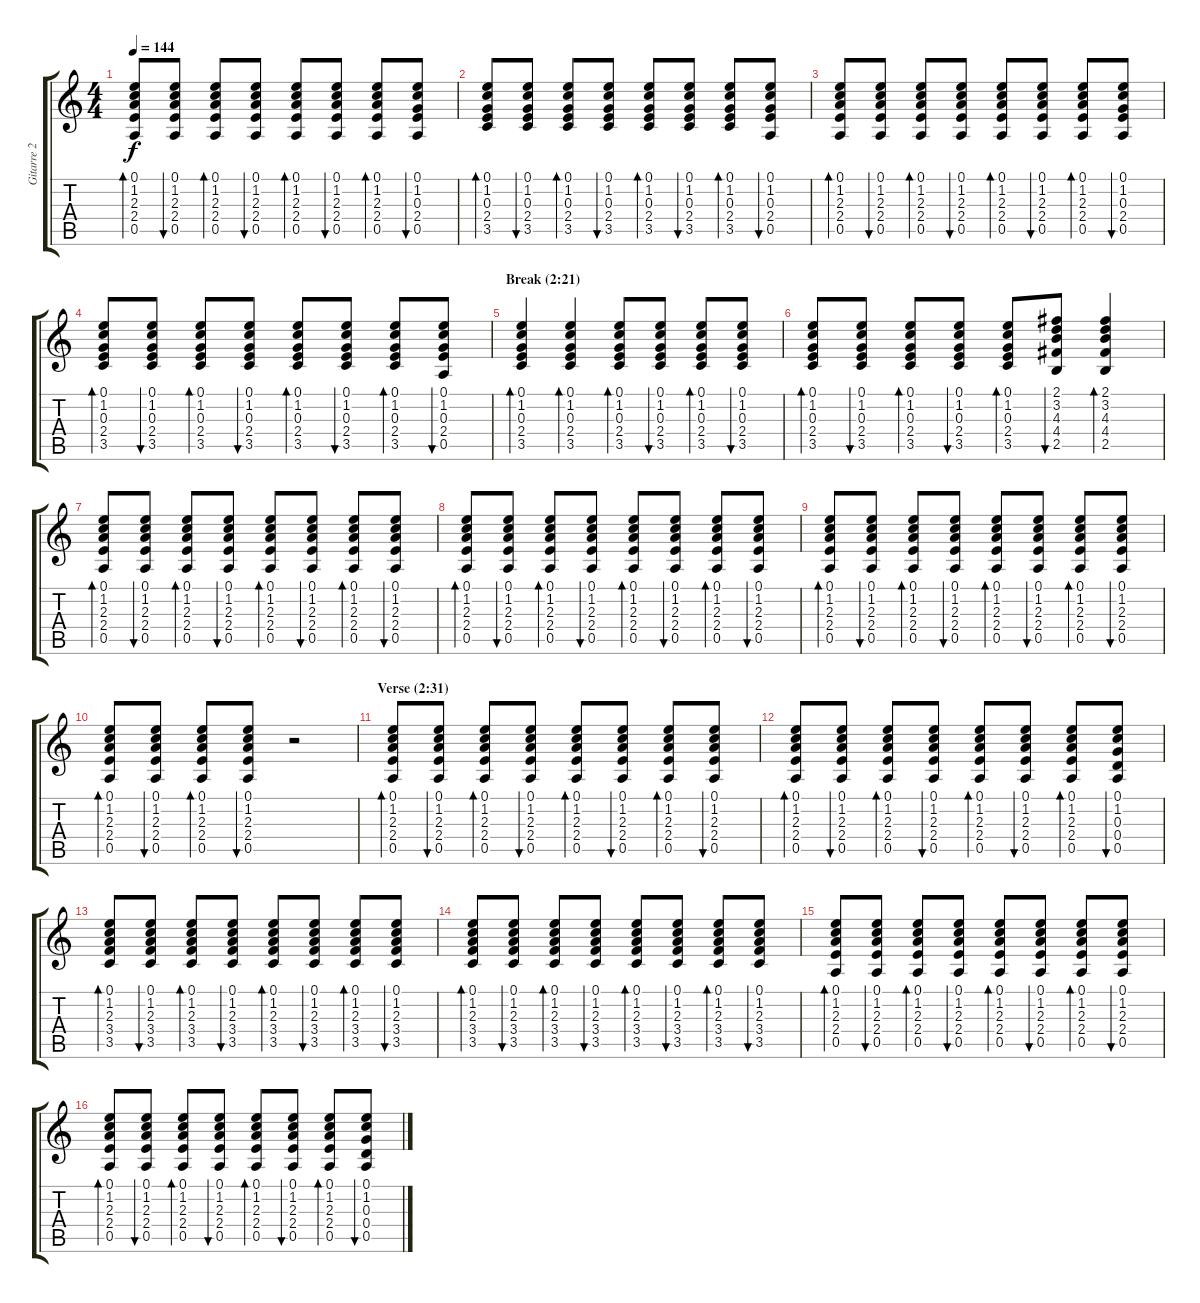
\track ("Gitarre 2" "Gitarre 2") {instrument electricguitarjazz}
\staff {score tabs}
\tuning (E4 B3 G3 D3 A2 E2) {hide}
\ts (4 4)
\tempo 144
\clef g2
\ks c
(0.1 1.2 2.3 2.4 0.5).8{bd 60 dy f} (0.1 1.2 2.3 2.4 0.5).8{bu 60} (0.1 1.2 2.3 2.4 0.5).8{bd 60} (0.1 1.2 2.3 2.4 0.5).8{bu 60} (0.1 1.2 2.3 2.4 0.5).8{bd 60} (0.1 1.2 2.3 2.4 0.5).8{bu 60} (0.1 1.2 2.3 2.4 0.5).8{bd 60} (0.1 1.2 0.3 2.4 0.5).8{bu 60} |
(0.1 1.2 0.3 2.4 3.5).8{bd 60} (0.1 1.2 0.3 2.4 3.5).8{bu 60} (0.1 1.2 0.3 2.4 3.5).8{bd 60} (0.1 1.2 0.3 2.4 3.5).8{bu 60} (0.1 1.2 0.3 2.4 3.5).8{bd 60} (0.1 1.2 0.3 2.4 3.5).8{bu 60} (0.1 1.2 0.3 2.4 3.5).8{bd 60} (0.1 1.2 0.3 2.4 0.5).8{bu 60} |
(0.1 1.2 2.3 2.4 0.5).8{bd 60} (0.1 1.2 2.3 2.4 0.5).8{bu 60} (0.1 1.2 2.3 2.4 0.5).8{bd 60} (0.1 1.2 2.3 2.4 0.5).8{bu 60} (0.1 1.2 2.3 2.4 0.5).8{bd 60} (0.1 1.2 2.3 2.4 0.5).8{bu 60} (0.1 1.2 2.3 2.4 0.5).8{bd 60} (0.1 1.2 0.3 2.4 0.5).8{bu 60} |
(0.1 1.2 0.3 2.4 3.5).8{bd 60} (0.1 1.2 0.3 2.4 3.5).8{bu 60} (0.1 1.2 0.3 2.4 3.5).8{bd 60} (0.1 1.2 0.3 2.4 3.5).8{bu 60} (0.1 1.2 0.3 2.4 3.5).8{bd 60} (0.1 1.2 0.3 2.4 3.5).8{bu 60} (0.1 1.2 0.3 2.4 3.5).8{bd 60} (0.1 1.2 0.3 2.4 0.5).8{bu 60} |
\section ("" "Break (2:21)")
(0.1 1.2 0.3 2.4 3.5).4{bd 60} (0.1 1.2 0.3 2.4 3.5).4{bd 60} (0.1 1.2 0.3 2.4 3.5).8{bd 60} (0.1 1.2 0.3 2.4 3.5).8{bu 60} (0.1 1.2 0.3 2.4 3.5).8{bd 60} (0.1 1.2 0.3 2.4 3.5).8{bu 60} |
(0.1 1.2 0.3 2.4 3.5).8{bd 60} (0.1 1.2 0.3 2.4 3.5).8{bu 60} (0.1 1.2 0.3 2.4 3.5).8{bd 60} (0.1 1.2 0.3 2.4 3.5).8{bu 60} (0.1 1.2 0.3 2.4 3.5).8{bd 60} (2.1 3.2 4.3 4.4 2.5).8{bu 60} (2.1 3.2 4.3 4.4 2.5).4{bd 60} |
(0.1 1.2 2.3 2.4 0.5).8{bd 60} (0.1 1.2 2.3 2.4 0.5).8{bu 60} (0.1 1.2 2.3 2.4 0.5).8{bd 60} (0.1 1.2 2.3 2.4 0.5).8{bu 60} (0.1 1.2 2.3 2.4 0.5).8{bd 60} (0.1 1.2 2.3 2.4 0.5).8{bu 60} (0.1 1.2 2.3 2.4 0.5).8{bd 60} (0.1 1.2 2.3 2.4 0.5).8{bu 60} |
(0.1 1.2 2.3 2.4 0.5).8{bd 60} (0.1 1.2 2.3 2.4 0.5).8{bu 60} (0.1 1.2 2.3 2.4 0.5).8{bd 60} (0.1 1.2 2.3 2.4 0.5).8{bu 60} (0.1 1.2 2.3 2.4 0.5).8{bd 60} (0.1 1.2 2.3 2.4 0.5).8{bu 60} (0.1 1.2 2.3 2.4 0.5).8{bd 60} (0.1 1.2 2.3 2.4 0.5).8{bu 60} |
(0.1 1.2 2.3 2.4 0.5).8{bd 60} (0.1 1.2 2.3 2.4 0.5).8{bu 60} (0.1 1.2 2.3 2.4 0.5).8{bd 60} (0.1 1.2 2.3 2.4 0.5).8{bu 60} (0.1 1.2 2.3 2.4 0.5).8{bd 60} (0.1 1.2 2.3 2.4 0.5).8{bu 60} (0.1 1.2 2.3 2.4 0.5).8{bd 60} (0.1 1.2 2.3 2.4 0.5).8{bu 60} |
(0.1 1.2 2.3 2.4 0.5).8{bd 60} (0.1 1.2 2.3 2.4 0.5).8{bu 60} (0.1 1.2 2.3 2.4 0.5).8{bd 60} (0.1 1.2 2.3 2.4 0.5).8{bu 60} r.2 |
\section ("" "Verse (2:31)")
(0.1 1.2 2.3 2.4 0.5).8{bd 60} (0.1 1.2 2.3 2.4 0.5).8{bu 60} (0.1 1.2 2.3 2.4 0.5).8{bd 60} (0.1 1.2 2.3 2.4 0.5).8{bu 60} (0.1 1.2 2.3 2.4 0.5).8{bd 60} (0.1 1.2 2.3 2.4 0.5).8{bu 60} (0.1 1.2 2.3 2.4 0.5).8{bd 60} (0.1 1.2 2.3 2.4 0.5).8{bu 60} |
(0.1 1.2 2.3 2.4 0.5).8{bd 60} (0.1 1.2 2.3 2.4 0.5).8{bu 60} (0.1 1.2 2.3 2.4 0.5).8{bd 60} (0.1 1.2 2.3 2.4 0.5).8{bu 60} (0.1 1.2 2.3 2.4 0.5).8{bd 60} (0.1 1.2 2.3 2.4 0.5).8{bu 60} (0.1 1.2 2.3 2.4 0.5).8{bd 60} (0.1 1.2 0.3 0.4 0.5).8{bu 60} |
(0.1 1.2 2.3 3.4 3.5).8{bd 60} (0.1 1.2 2.3 3.4 3.5).8{bu 60} (0.1 1.2 2.3 3.4 3.5).8{bd 60} (0.1 1.2 2.3 3.4 3.5).8{bu 60} (0.1 1.2 2.3 3.4 3.5).8{bd 60} (0.1 1.2 2.3 3.4 3.5).8{bu 60} (0.1 1.2 2.3 3.4 3.5).8{bd 60} (0.1 1.2 2.3 3.4 3.5).8{bu 60} |
(0.1 1.2 2.3 3.4 3.5).8{bd 60} (0.1 1.2 2.3 3.4 3.5).8{bu 60} (0.1 1.2 2.3 3.4 3.5).8{bd 60} (0.1 1.2 2.3 3.4 3.5).8{bu 60} (0.1 1.2 2.3 3.4 3.5).8{bd 60} (0.1 1.2 2.3 3.4 3.5).8{bu 60} (0.1 1.2 2.3 3.4 3.5).8{bd 60} (0.1 1.2 2.3 3.4 3.5).8{bu 60} |
(0.1 1.2 2.3 2.4 0.5).8{bd 60} (0.1 1.2 2.3 2.4 0.5).8{bu 60} (0.1 1.2 2.3 2.4 0.5).8{bd 60} (0.1 1.2 2.3 2.4 0.5).8{bu 60} (0.1 1.2 2.3 2.4 0.5).8{bd 60} (0.1 1.2 2.3 2.4 0.5).8{bu 60} (0.1 1.2 2.3 2.4 0.5).8{bd 60} (0.1 1.2 2.3 2.4 0.5).8{bu 60} |
(0.1 1.2 2.3 2.4 0.5).8{bd 60} (0.1 1.2 2.3 2.4 0.5).8{bu 60} (0.1 1.2 2.3 2.4 0.5).8{bd 60} (0.1 1.2 2.3 2.4 0.5).8{bu 60} (0.1 1.2 2.3 2.4 0.5).8{bd 60} (0.1 1.2 2.3 2.4 0.5).8{bu 60} (0.1 1.2 2.3 2.4 0.5).8{bd 60} (0.1 1.2 0.3 0.4 0.5).8{bu 60}
